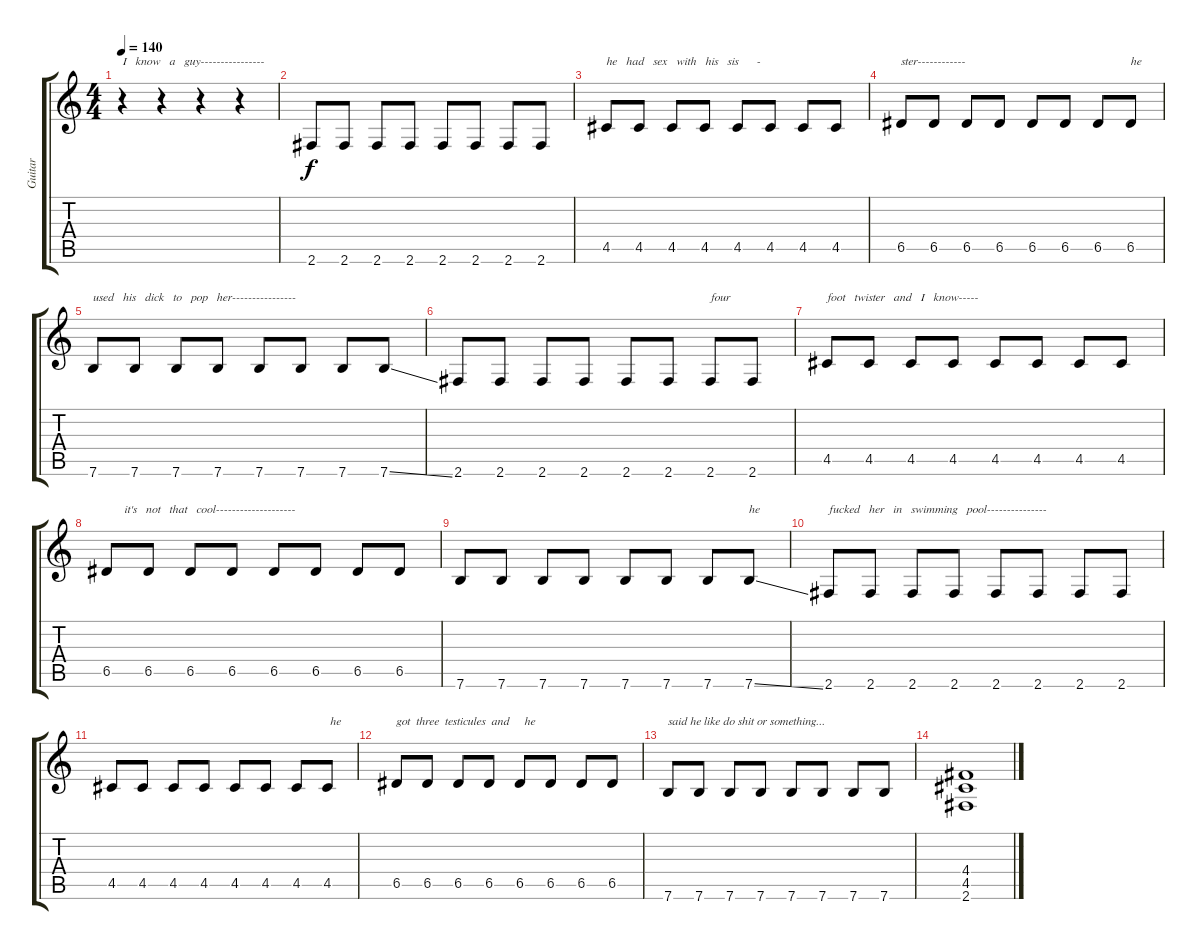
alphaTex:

\track ("Guitar" "Guitar") {instrument overdrivenguitar}
\staff {score tabs}
\tuning (E4 B3 G3 D3 A2 E2) {hide}
\ts (4 4)
\tempo 140
\clef g2
\ks c
r.4{txt "I   know   a   guy----------------" dy f instrument overdrivenguitar} r.4 r.4 r.4 |
2.6.8 2.6.8 2.6.8 2.6.8 2.6.8 2.6.8 2.6.8 2.6.8 |
4.5.8{txt "he   had   sex   with   his   sis      -"} 4.5.8 4.5.8 4.5.8 4.5.8 4.5.8 4.5.8 4.5.8 |
6.5.8{txt "ster------------"} 6.5.8 6.5.8 6.5.8 6.5.8 6.5.8 6.5.8 6.5.8{txt "he"} |
7.6.8{txt "used   his   dick   to   pop   her----------------"} 7.6.8 7.6.8 7.6.8 7.6.8 7.6.8 7.6.8 7.6{ss}.8 |
2.6.8 2.6.8 2.6.8 2.6.8 2.6.8 2.6.8 2.6.8{txt "four"} 2.6.8 |
4.5.8{txt "foot   twister   and   I   know-----"} 4.5.8 4.5.8 4.5.8 4.5.8 4.5.8 4.5.8 4.5.8 |
6.5.8{txt "      it's   not   that   cool--------------------"} 6.5.8 6.5.8 6.5.8 6.5.8 6.5.8 6.5.8 6.5.8 |
7.6.8 7.6.8 7.6.8 7.6.8 7.6.8 7.6.8 7.6.8 7.6{ss}.8{txt "he"} |
2.6.8{txt "fucked   her   in   swimming   pool---------------"} 2.6.8 2.6.8 2.6.8 2.6.8 2.6.8 2.6.8 2.6.8 |
4.5.8 4.5.8 4.5.8 4.5.8 4.5.8 4.5.8 4.5.8 4.5.8{txt " he"} |
6.5.8{txt "got  three  testicules  and     he"} 6.5.8 6.5.8 6.5.8 6.5.8 6.5.8 6.5.8 6.5.8 |
7.6.8{txt "said he like do shit or something..."} 7.6.8 7.6.8 7.6.8 7.6.8 7.6.8 7.6.8 7.6.8 |
(4.4 4.5 2.6).1
